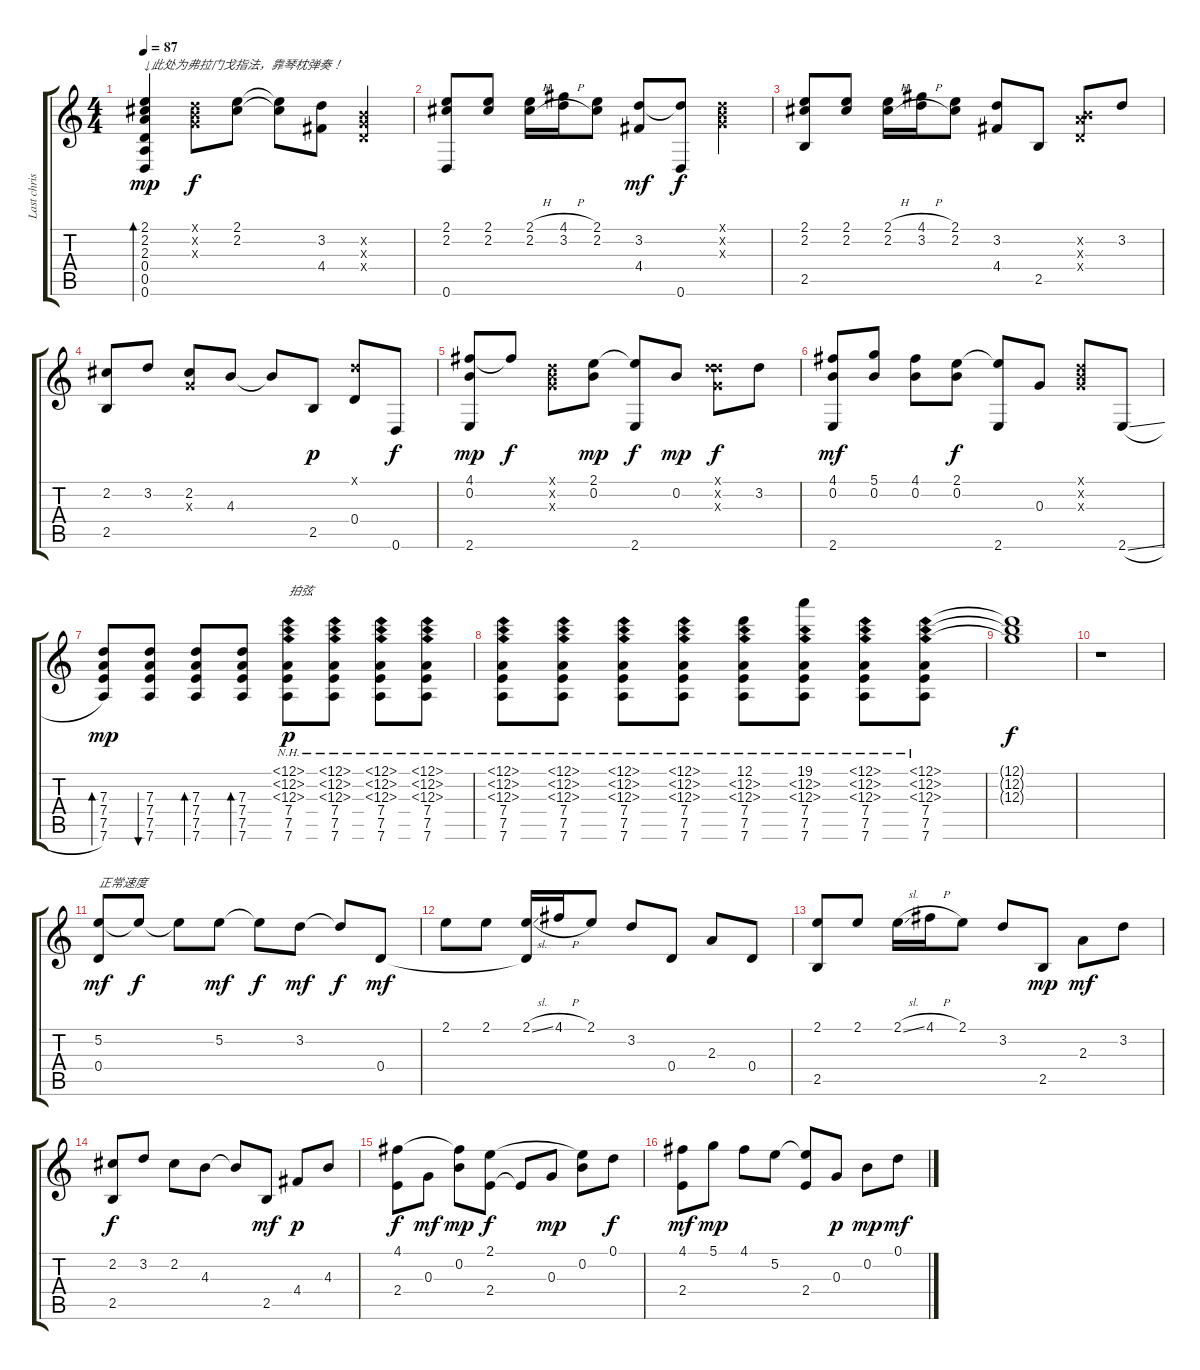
\track ("Last christmas" "Last chris") {instrument acousticguitarnylon}
\staff {score tabs}
\tuning (D4 B3 G3 D3 A2 D2) {hide}
\ts (4 4)
\tempo 87
\clef g2
\ks c
(2.1 2.2 2.3 0.4 0.5 0.6).4{bd 240 txt "↓此处为弗拉门戈指法，靠琴枕弹奏！" dy mp} (0.1{x} 0.2{x} 0.3{x}).8{dy f} (2.1 2.2).8 (2.1{t} 2.2{t}).8 (3.2 4.4).8 (0.2{x} 0.3{x} 0.4{x}).4 |
(2.1 2.2 0.6).8 (2.1 2.2).8 (2.1{h} 2.2{h}).16 (4.1{h} 3.2{h}).16 (2.1 2.2).8 (3.2 4.4).8{dy mf} (3.2{t} 0.6).8{dy f} (0.1{x} 0.2{x} 0.3{x}).4 |
(2.1 2.2 2.5).8 (2.1 2.2).8 (2.1{h} 2.2{h}).16 (4.1{h} 3.2{h}).16 (2.1 2.2).8 (3.2 4.4).8 2.5.8 (0.2{x} 2.3{x} 0.4{x}).8 3.2.8 |
(2.2 2.5).8 3.2.8 (2.2 0.3{x}).8 4.3.8 4.3{t}.8 2.5.8{dy p} (0.1{x} 0.4).8 0.6.8{dy f} |
(4.1 0.2 2.6).8{dy mp} 4.1{t}.8{dy f} (0.1{x} 0.2{x} 0.3{x}).8 (2.1 0.2).8{dy mp} (2.1{t} 2.6).8{dy f} 0.2.8{dy mp} (0.1{x} 3.2{x} 0.3{x}).8{dy f} 3.2.8 |
(4.1 0.2 2.6).8{dy mf} (5.1 0.2).8 (4.1 0.2).8 (2.1 0.2).8{dy f} (2.1{t} 2.6).8 0.3.8 (0.1{x} 0.2{x} 0.3{x}).8 2.6{sl}.8 |
(7.3 7.4 7.5 7.6).8{bd 30 dy mp} (7.3 7.4 7.5 7.6).8{bu 30} (7.3 7.4 7.5 7.6).8{bd 30} (7.3 7.4 7.5 7.6).8{bd 30} (12.1{nh} 12.2{nh} 12.3{nh} 7.4 7.5 7.6).8{txt "拍弦" dy p} (12.1{nh} 12.2{nh} 12.3{nh} 7.4 7.5 7.6).8 (12.1{nh} 12.2{nh} 12.3{nh} 7.4 7.5 7.6).8 (12.1{nh} 12.2{nh} 12.3{nh} 7.4 7.5 7.6).8 |
(12.1{nh} 12.2{nh} 12.3{nh} 7.4 7.5 7.6).8 (12.1{nh} 12.2{nh} 12.3{nh} 7.4 7.5 7.6).8 (12.1{nh} 12.2{nh} 12.3{nh} 7.4 7.5 7.6).8 (12.1{nh} 12.2{nh} 12.3{nh} 7.4 7.5 7.6).8 (12.1 12.2{nh} 12.3{nh} 7.4 7.5 7.6).8 (19.1 12.2{nh} 12.3{nh} 7.4 7.5 7.6).8 (12.1{nh} 12.2{nh} 12.3{nh} 7.4 7.5 7.6).8 (12.1{nh} 12.2{nh} 12.3{nh} 7.4 7.5 7.6).8 |
(12.1{t} 12.2{t} 12.3{t}).1{dy f} |
r.1 |
(5.2 0.4).8{txt "正常速度" dy mf} 5.2{t}.8{dy f} 5.2{t}.8 5.2.8{dy mf} 5.2{t}.8{dy f} 3.2.8{dy mf} 3.2{t}.8{dy f} 0.4.8{dy mf} |
2.1.8 2.1.8 (2.1{sl} 0.4{t}).16 4.1{h}.16 2.1.8 3.2.8 0.4.8 2.3.8 0.4.8 |
(2.1 2.5).8 2.1.8 2.1{sl}.16 4.1{h}.16 2.1.8 3.2.8 2.5.8{dy mp} 2.3.8{dy mf} 3.2.8 |
(2.2 2.5).8{dy f} 3.2.8 2.2.8 4.3.8 4.3{t}.8 2.5.8{dy mf} 4.4.8{dy p} 4.3.8 |
(4.1 2.4).8{dy f} 0.3.8{dy mf} (4.1{t} 0.2).8{dy mp} (2.1 2.4).8{dy f} 2.4{t}.8 0.3.8{dy mp} (2.1{t} 0.2).8 0.1.8{dy f} |
(4.1 2.4).8{dy mf} 5.1.8{dy mp} 4.1.8 5.2.8 (5.2{t} 2.4).8 0.3.8{dy p} 0.2.8{dy mp} 0.1.8{dy mf}
